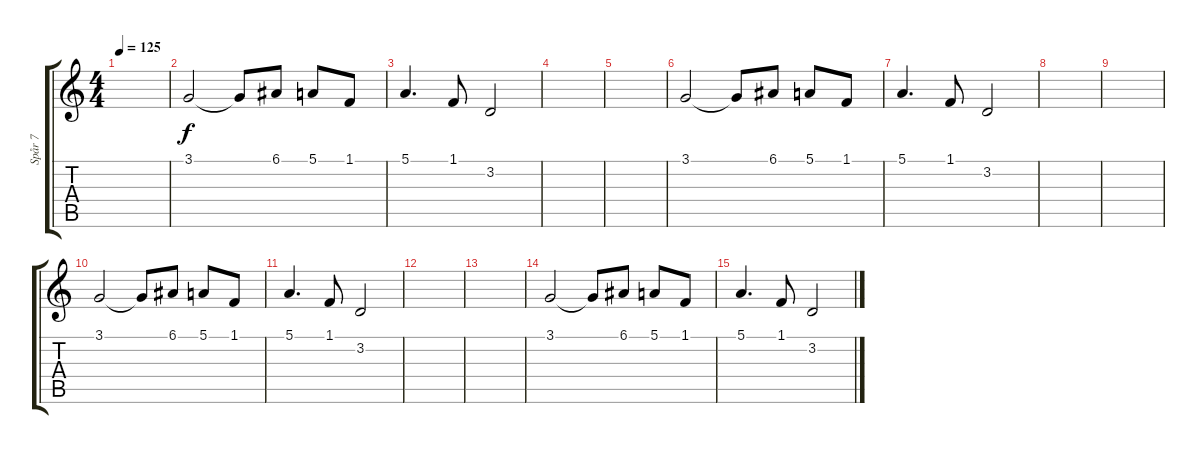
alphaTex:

\track ("Spår 7" "Spår 7") {instrument fx8scifi}
\staff {score tabs}
\tuning (E4 B3 G3 D3 A2 E2) {hide}
\ts (4 4)
\tempo 125
\clef g2
\ks c
|
3.1.2 3.1{t}.8 6.1.8 5.1.8 1.1.8 |
5.1.4{d} 1.1.8 3.2.2 |
|
|
3.1.2 3.1{t}.8 6.1.8 5.1.8 1.1.8 |
5.1.4{d} 1.1.8 3.2.2 |
|
|
3.1.2 3.1{t}.8 6.1.8 5.1.8 1.1.8 |
5.1.4{d} 1.1.8 3.2.2 |
|
|
3.1.2 3.1{t}.8 6.1.8 5.1.8 1.1.8 |
5.1.4{d} 1.1.8 3.2.2
